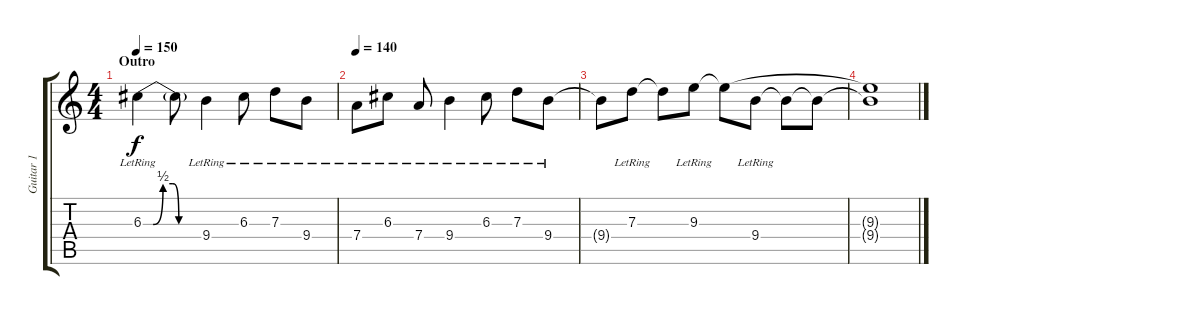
\track ("Guitar 1" "Guitar 1") {instrument acousticguitarsteel}
\staff {score tabs}
\tuning (E4 B3 G3 D3 A2 E2) {hide}
\ts (4 4)
\section ("" "Outro")
\tempo 150
\clef g2
\ks c
6.3{be (custom 0 0 10 0 20 2 30 2 36 0 60 0) lr}.4{dy f instrument electricguitarclean} 6.3{t}.8 9.4{lr}.4 6.3{lr}.8 7.3{lr}.8 9.4{lr}.8 |
\tempo 140
7.4{lr}.8 6.3{lr}.8 7.4{lr}.8 9.4{lr}.4 6.3{lr}.8 7.3{lr}.8 9.4{lr}.8 |
9.4{t}.8 7.3{lr}.8 7.3{t}.8 9.3{lr}.8 9.3{t}.8 9.4{lr}.8 9.4{t}.8 9.4{t}.8 |
(9.3{t} 9.4{t}).1
